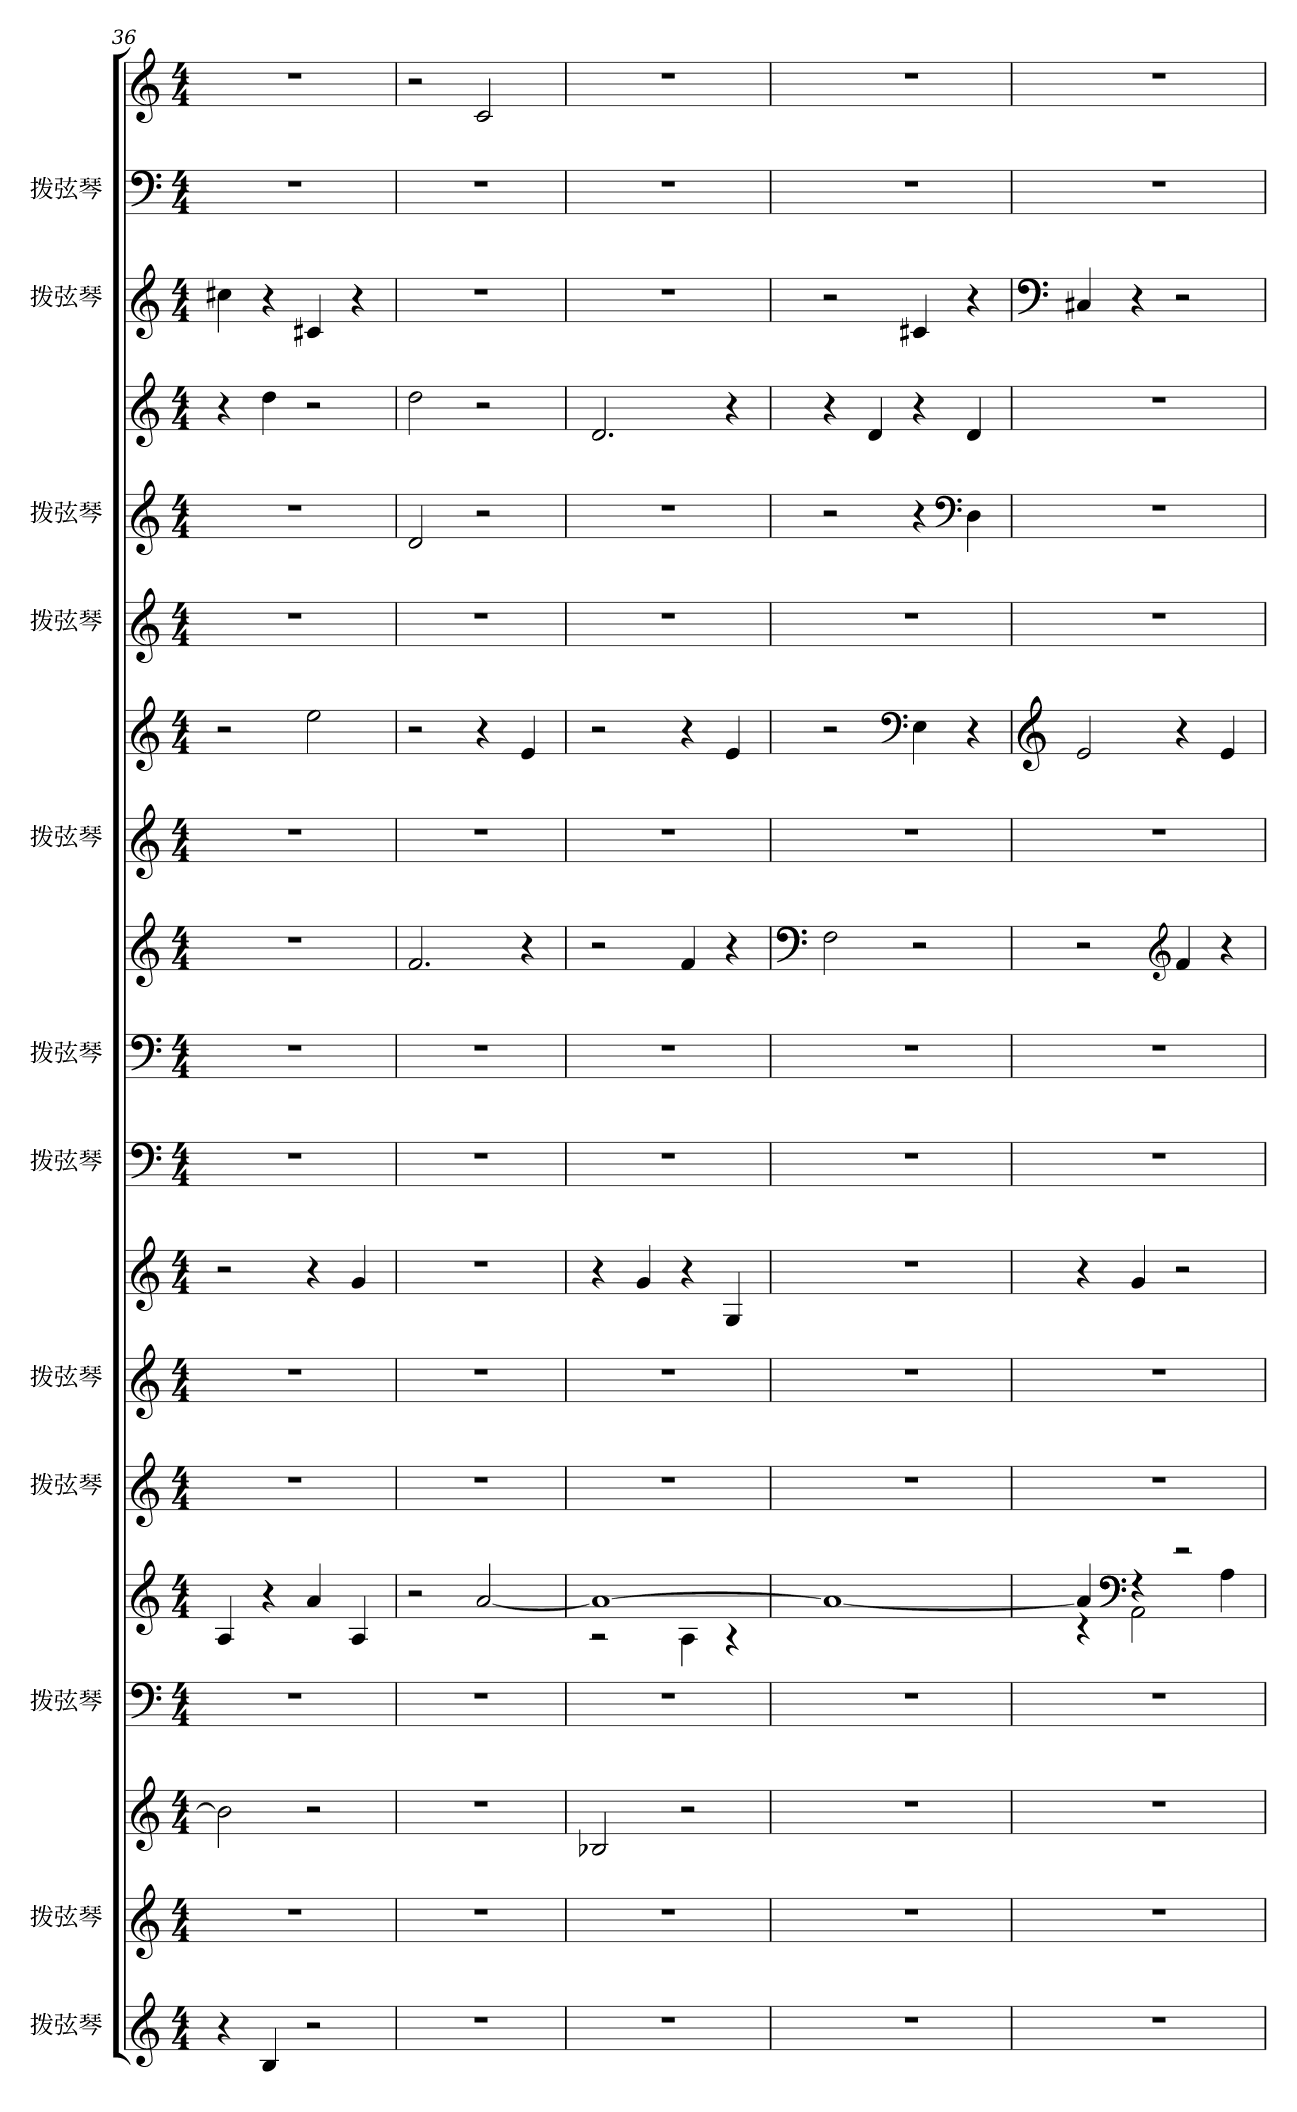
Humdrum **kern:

**kern	**kern	**kern	**kern	**kern	**kern	**kern	**kern	**kern	**kern	**kern	**kern	**kern	**kern	**kern	**kern	**kern	**kern	**kern
*part12	*part11	*part11	*part10	*part10	*part9	*part8	*part8	*part7	*part6	*part6	*part5	*part5	*part4	*part3	*part3	*part2	*part1	*part1
*staff19	*staff18	*staff17	*staff16	*staff15	*staff14	*staff13	*staff12	*staff11	*staff10	*staff9	*staff8	*staff7	*staff6	*staff5	*staff4	*staff3	*staff2	*staff1
*I"拨弦琴	*I"拨弦琴	*	*I"拨弦琴	*	*I"拨弦琴	*I"拨弦琴	*	*I"拨弦琴	*I"拨弦琴	*	*I"拨弦琴	*	*I"拨弦琴	*I"拨弦琴	*	*I"拨弦琴	*I"拨弦琴	*
!!LO:PB:g=z
*clefG2	*clefG2	*clefG2	*clefF4	*clefG2	*clefG2	*clefG2	*clefG2	*clefF4	*clefF4	*clefG2	*clefG2	*clefG2	*clefG2	*clefG2	*clefG2	*clefG2	*clefF4	*clefG2
*k[]	*k[]	*k[]	*k[]	*k[]	*k[]	*k[]	*k[]	*k[]	*k[]	*k[]	*k[]	*k[]	*k[]	*k[]	*k[]	*k[]	*k[]	*k[]
*M4/4	*M4/4	*M4/4	*M4/4	*M4/4	*M4/4	*M4/4	*M4/4	*M4/4	*M4/4	*M4/4	*M4/4	*M4/4	*M4/4	*M4/4	*M4/4	*M4/4	*M4/4	*M4/4
=36	=36	=36	=36	=36	=36	=36	=36	=36	=36	=36	=36	=36	=36	=36	=36	=36	=36	=36
4r	1r	2b-\]	1r	4A/	1r	1r	2r	1r	1r	1r	1r	2r	1r	1r	4r	4cc#X\	1r	1r
4B/	.	.	.	4r	.	.	.	.	.	.	.	.	.	.	4dd\	4r	.	.
2r	.	2r	.	4a/	.	.	4r	.	.	.	.	2ee\	.	.	2r	4c#X/	.	.
.	.	.	.	4A/	.	.	4g/	.	.	.	.	.	.	.	.	4r	.	.
=37	=37	=37	=37	=37	=37	=37	=37	=37	=37	=37	=37	=37	=37	=37	=37	=37	=37	=37
1r	1r	1r	1r	2r	1r	1r	1r	1r	1r	2.f/	1r	2r	1r	2d/	2dd\	1r	1r	2r
.	.	.	.	[2a/	.	.	.	.	.	.	.	4r	.	2r	2r	.	.	2c/
.	.	.	.	.	.	.	.	.	.	4r	.	4e/	.	.	.	.	.	.
=38	=38	=38	=38	=38	=38	=38	=38	=38	=38	=38	=38	=38	=38	=38	=38	=38	=38	=38
*	*	*	*	*^	*	*	*	*	*	*	*	*	*	*	*	*	*	*
1r	1r	2B-X/	1r	1a_	2r	1r	1r	4r	1r	1r	2r	1r	2r	1r	1r	2.d/	1r	1r	1r
.	.	.	.	.	.	.	.	4g/	.	.	.	.	.	.	.	.	.	.	.
.	.	2r	.	.	4A\	.	.	4r	.	.	4f/	.	4r	.	.	.	.	.	.
.	.	.	.	.	4r	.	.	4G/	.	.	4r	.	4e/	.	.	4r	.	.	.
*	*	*	*	*v	*v	*	*	*	*	*	*	*	*	*	*	*	*	*	*
=39	=39	=39	=39	=39	=39	=39	=39	=39	=39	=39	=39	=39	=39	=39	=39	=39	=39	=39
*	*	*	*	*	*	*	*	*	*	*clefF4	*	*	*	*	*	*	*	*
1r	1r	1r	1r	1a_	1r	1r	1r	1r	1r	2F\	1r	2r	1r	2r	4r	2r	1r	1r
.	.	.	.	.	.	.	.	.	.	.	.	.	.	.	4d/	.	.	.
*	*	*	*	*	*	*	*	*	*	*	*	*clefF4	*	*	*	*	*	*
.	.	.	.	.	.	.	.	.	.	2r	.	4E\	.	4r	4r	4c#X/	.	.
*	*	*	*	*	*	*	*	*	*	*	*	*	*	*clefF4	*	*	*	*
.	.	.	.	.	.	.	.	.	.	.	.	4r	.	4D\	4d/	4r	.	.
=40	=40	=40	=40	=40	=40	=40	=40	=40	=40	=40	=40	=40	=40	=40	=40	=40	=40	=40
*	*	*	*	*	*	*	*	*	*	*	*	*clefG2	*	*	*	*clefF4	*	*
*	*	*	*	*^	*	*	*	*	*	*	*	*	*	*	*	*	*	*
1r	1r	1r	1r	4a/]	4r	1r	1r	4r	1r	1r	2r	1r	2e/	1r	1r	1r	4C#X/	1r	1r
*	*	*	*	*clefF4	*	*	*	*	*	*	*	*	*	*	*	*	*	*	*
.	.	.	.	4r	2AA\	.	.	4g/	.	.	.	.	.	.	.	.	4r	.	.
*	*	*	*	*	*	*	*	*	*	*	*clefG2	*	*	*	*	*	*	*	*
.	.	.	.	2r	.	.	.	2r	.	.	4f/	.	4r	.	.	.	2r	.	.
.	.	.	.	.	4A\	.	.	.	.	.	4r	.	4e/	.	.	.	.	.	.
*	*	*	*	*v	*v	*	*	*	*	*	*	*	*	*	*	*	*	*	*
=	=	=	=	=	=	=	=	=	=	=	=	=	=	=	=	=	=	=
*-	*-	*-	*-	*-	*-	*-	*-	*-	*-	*-	*-	*-	*-	*-	*-	*-	*-	*-
